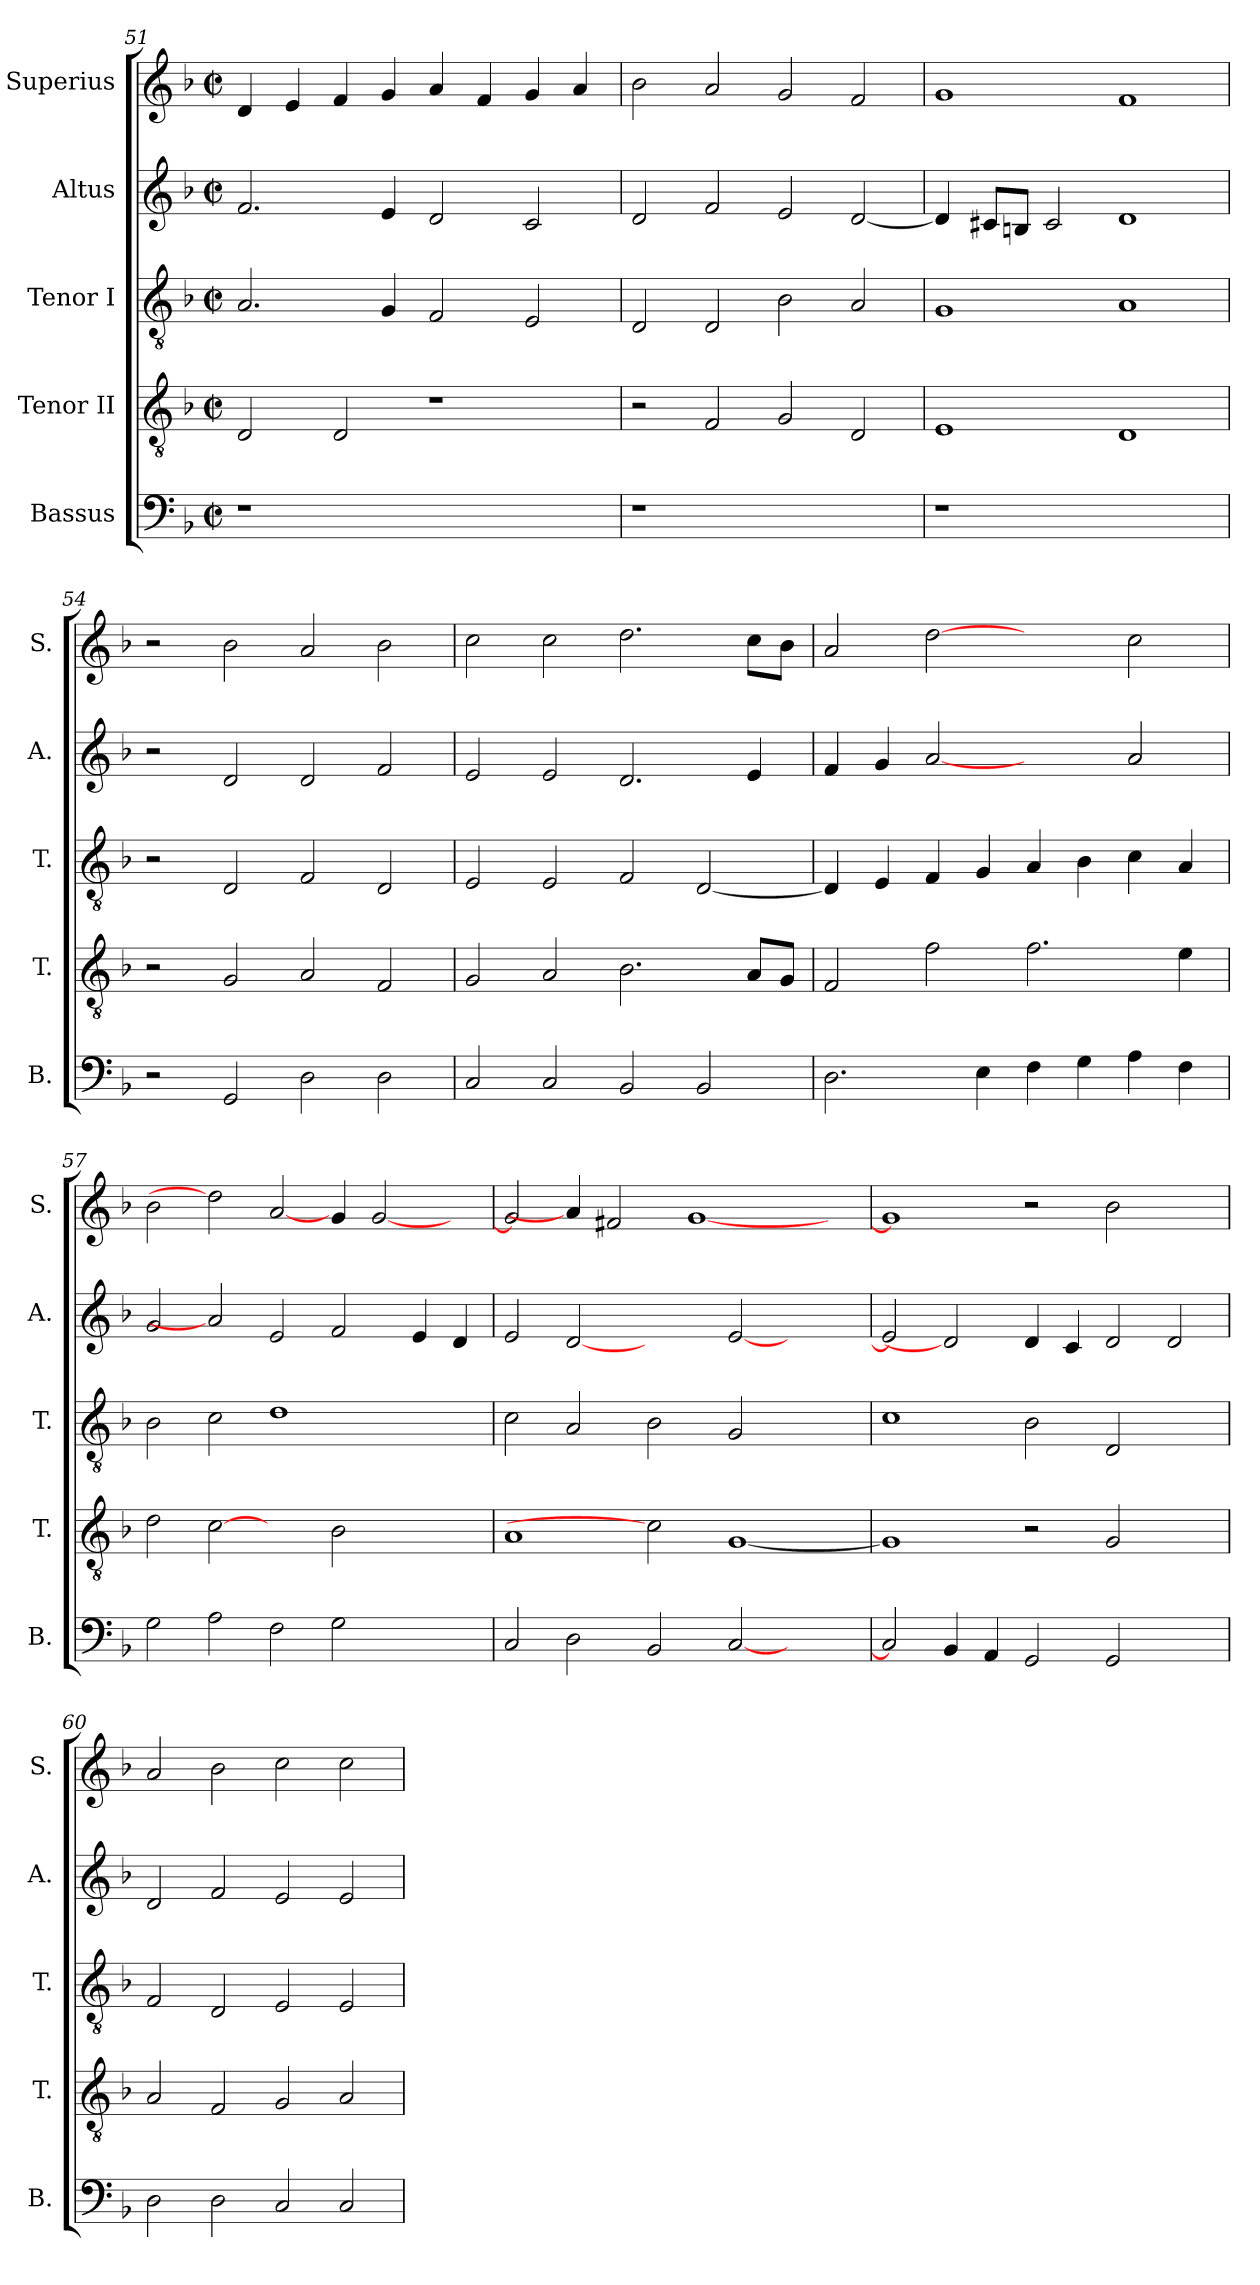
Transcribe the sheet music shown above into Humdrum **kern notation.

**kern	**kern	**kern	**kern	**kern
*part5	*part4	*part3	*part2	*part1
*staff5	*staff4	*staff3	*staff2	*staff1
*I"Bassus	*I"Tenor II	*I"Tenor I	*I"Altus	*I"Superius
*I'B.	*I'T.	*I'T.	*I'A.	*I'S.
!!LO:PB:g=z
*clefF4	*clefGv2	*clefGv2	*clefG2	*clefG2
*	*ITrd7c12	*ITrd7c12	*	*
*k[b-]	*k[b-]	*k[b-]	*k[b-]	*k[b-]
*F:	*F:	*F:	*F:	*F:
*M2/2	*M2/2	*M2/2	*M2/2	*M2/2
*met(c|)	*met(c|)	*met(c|)	*met(c|)	*met(c|)
=51	=51	=51	=51	=51
!LO:N:vis=1	!	!	!	!
1r	2DDi/	2.AAi/	2.fi/	4di/
.	.	.	.	4ei/
.	2DDi/	.	.	4fi/
.	.	4GGi/	4ei/	4gi/
1ryy	1r	2FFi/	2di/	4ai/
.	.	.	.	4fi/
.	.	2EEi/	2ci/	4gi/
.	.	.	.	4ai/
=52	=52	=52	=52	=52
!LO:N:vis=1	!	!	!	!
1r	2r	2DDi/	2di/	2b-i\
.	2FFi/	2DDi/	2fi/	2ai/
1ryy	2GGi/	2BB-i\	2ei/	2gi/
.	2DDi/	2AAi/	[<2di/	2fi/
=53	=53	=53	=53	=53
!LO:N:vis=1	!	!	!	!
1r	1EEi	1GGi	4di/]	1gi
.	.	.	8c#Xi/L	.
.	.	.	8Bni/J	.
.	.	.	2c#i/	.
1ryy	1DDi	1AAi	1di	1fi
=54	=54	=54	=54	=54
2r	2r	2r	2r	2r
2GGi/	2GGi/	2DDi/	2di/	2b-i\
2Di\	2AAi/	2FFi/	2di/	2ai/
2Di\	2FFi/	2DDi/	2fi/	2b-i\
!!LO:LB:g=z
=55	=55	=55	=55	=55
2Ci/	2GGi/	2EEi/	2ei/	2cci\
2Ci/	2AAi/	2EEi/	2ei/	2cci\
2BB-i/	2.BB-i\	2FFi/	2.di/	2.ddi\
2BB-i/	.	[<2DDi/	.	.
.	8AAi/L	.	4ei/	8cci\L
.	8GGi/J	.	.	8b-i\J
=56	=56	=56	=56	=56
2.Di\	2FFi/	4DDi/]	4fi/	2ai/
.	.	4EEi/	4gi/	.
.	2Fi\	4FFi/	[2ai	[2ddi
4Ei\	.	4GGi/	.	.
4Fi\	2.Fi\	4AAi/	2ryy	2ryy
4Gi\	.	4BB-i\	.	.
4Ai\	.	4Ci\	2ai/	2cci\
4Fi\	4Ei\	4AAi/	.	.
=57	=57	=57	=57	=57
2Gi\	2Di\	2BB-i\	2gi/	2b-i\
2Ai\	[2Ci	2Ci\	2ai]	2ddi]
2Fi\	2ryy	1Di	2ei/	[2ai/
2Gi\	2BB-i\	.	2fi/	4gi/
.	.	.	.	[<2gi/
2ryy	2ryy	2ryy	4ei/	.
.	.	.	4di/	4ryy
!!LO:PB:g=z
=58	=58	=58	=58	=58
2Ci/	1AAi	2Ci\	2ei/	2gi/]
2Di\	.	2AAi/	[2di	4ai/]
.	.	.	.	2f#Xi/
2BB-i/	2Ci]	2BB-i\	2ryy	.
.	.	.	.	[<1gi
[<2Ci/	[<1GGi	2GGi/	[<2ei/	.
2ryy	.	2ryy	2ryy	.
.	.	.	.	4ryy
=59	=59	=59	=59	=59
2Ci/]	1GGi]	1Ci	2ei/]	1gi]
4BB-i/	.	.	2di]	.
4AAi/	.	.	.	.
2GGi/	2r	2BB-i\	4di/	2r
.	.	.	4ci/	.
2GGi/	2GGi/	2DDi/	2di/	2b-i\
2ryy	2ryy	2ryy	2di/	2ryy
=60	=60	=60	=60	=60
2Di\	2AAi/	2FFi/	2di/	2ai/
2Di\	2FFi/	2DDi/	2fi/	2b-i\
2Ci/	2GGi/	2EEi/	2ei/	2cci\
2Ci/	2AAi/	2EEi/	2ei/	2cci\
=	=	=	=	=
*-	*-	*-	*-	*-
